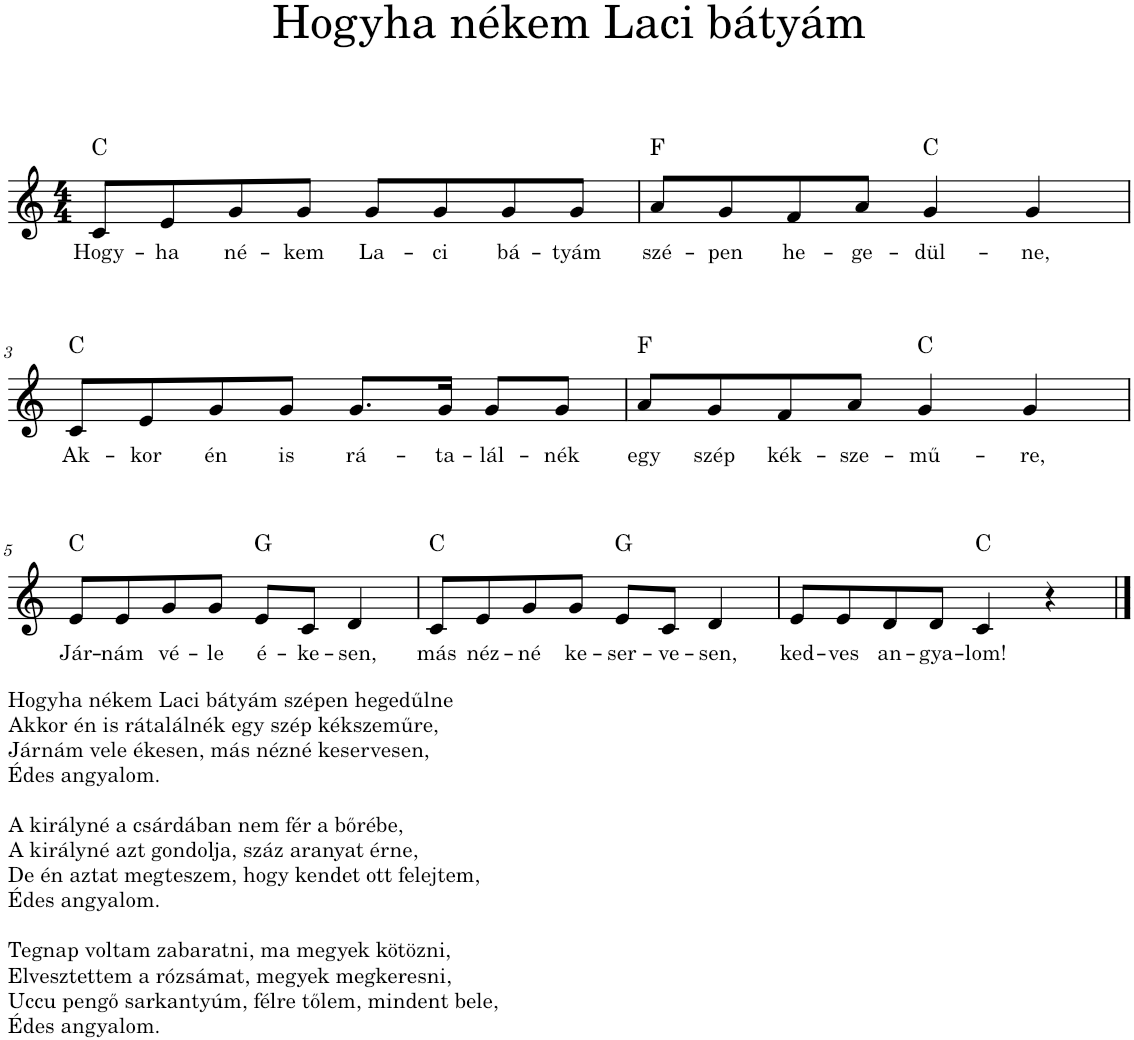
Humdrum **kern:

**kern	**text	**harte
*part1	*part1	*part1
*staff1	*staff1	*
*I"Piano	*	*
*I'Pno.	*	*
*clefG2	*	*
*k[]	*	*
*M4/4	*	*
=1	=1	=1
!	!LO:LY:b	!
8c/L	Hogy-	C:maj
!	!LO:LY:b	!
8e/	-ha	.
!	!LO:LY:b	!
8g/	né-	.
!	!LO:LY:b	!
8g/J	-kem	.
!	!LO:LY:b	!
8g/L	La-	.
!	!LO:LY:b	!
8g/	-ci	.
!	!LO:LY:b	!
8g/	bá-	.
!	!LO:LY:b	!
8g/J	-tyám	.
=2	=2	=2
!	!LO:LY:b	!
8a/L	szé-	F:maj
!	!LO:LY:b	!
8g/	-pen	.
!	!LO:LY:b	!
8f/	he-	.
!	!LO:LY:b	!
8a/J	-ge-	.
!	!LO:LY:b	!
4g/	-dül-	C:maj
!	!LO:LY:b	!
4g/	-ne,	.
!!LO:LB:g=z
=3	=3	=3
!	!LO:LY:b	!
8c/L	Ak-	C:maj
!	!LO:LY:b	!
8e/	-kor	.
!	!LO:LY:b	!
8g/	én	.
!	!LO:LY:b	!
8g/J	is	.
!	!LO:LY:b	!
8.g/L	rá-	.
!	!LO:LY:b	!
16g/Jk	-ta-	.
!	!LO:LY:b	!
8g/L	-lál-	.
!	!LO:LY:b	!
8g/J	-nék	.
=4	=4	=4
!	!LO:LY:b	!
8a/L	egy	F:maj
!	!LO:LY:b	!
8g/	szép	.
!	!LO:LY:b	!
8f/	kék-	.
!	!LO:LY:b	!
8a/J	-sze-	.
!	!LO:LY:b	!
4g/	-mű-	C:maj
!	!LO:LY:b	!
4g/	-re,	.
!!LO:LB:g=z
=5	=5	=5
!LO:TX:b:t=Hogyha nékem Laci bátyám szépen hegedűlne	!	!
!LO:TX:b:t=Akkor én is rátalálnék egy szép kékszeműre,	!	!
!LO:TX:b:t=Járnám vele ékesen, más nézné keservesen,	!	!
!LO:TX:b:t=Édes angyalom.	!	!
!LO:TX:b:t=A királyné a csárdában nem fér a bőrébe,	!	!
!LO:TX:b:t=A királyné azt gondolja, száz aranyat érne,	!	!
!LO:TX:b:t=De én aztat megteszem, hogy kendet ott felejtem,	!	!
!LO:TX:b:t=Édes angyalom.	!	!
!LO:TX:b:t=Tegnap voltam zabaratni, ma megyek kötözni,	!	!
!LO:TX:b:t=Elvesztettem a rózsámat, megyek megkeresni,	!	!
!LO:TX:b:t=Uccu pengő sarkantyúm, félre tőlem, mindent bele,	!	!
!LO:TX:b:t=Édes angyalom.	!	!
!	!LO:LY:b	!
8e/L	Jár-	C:maj
!	!LO:LY:b	!
8e/	-nám	.
!	!LO:LY:b	!
8g/	vé-	.
!	!LO:LY:b	!
8g/J	-le	.
!	!LO:LY:b	!
8e/L	é-	G:maj
!	!LO:LY:b	!
8c/J	-ke-	.
!	!LO:LY:b	!
4d/	-sen,	.
=6	=6	=6
!	!LO:LY:b	!
8c/L	más	C:maj
!	!LO:LY:b	!
8e/	néz-	.
!	!LO:LY:b	!
8g/	-né	.
!	!LO:LY:b	!
8g/J	ke-	.
!	!LO:LY:b	!
8e/L	-ser-	G:maj
!	!LO:LY:b	!
8c/J	-ve-	.
!	!LO:LY:b	!
4d/	-sen,	.
=7	=7	=7
!	!LO:LY:b	!
8e/L	ked-	.
!	!LO:LY:b	!
8e/	-ves	.
!	!LO:LY:b	!
8d/	an-	.
!	!LO:LY:b	!
8d/J	-gya-	.
!	!LO:LY:b	!
4c/	-lom!	C:maj
4r	.	.
==	==	==
*-	*-	*-
